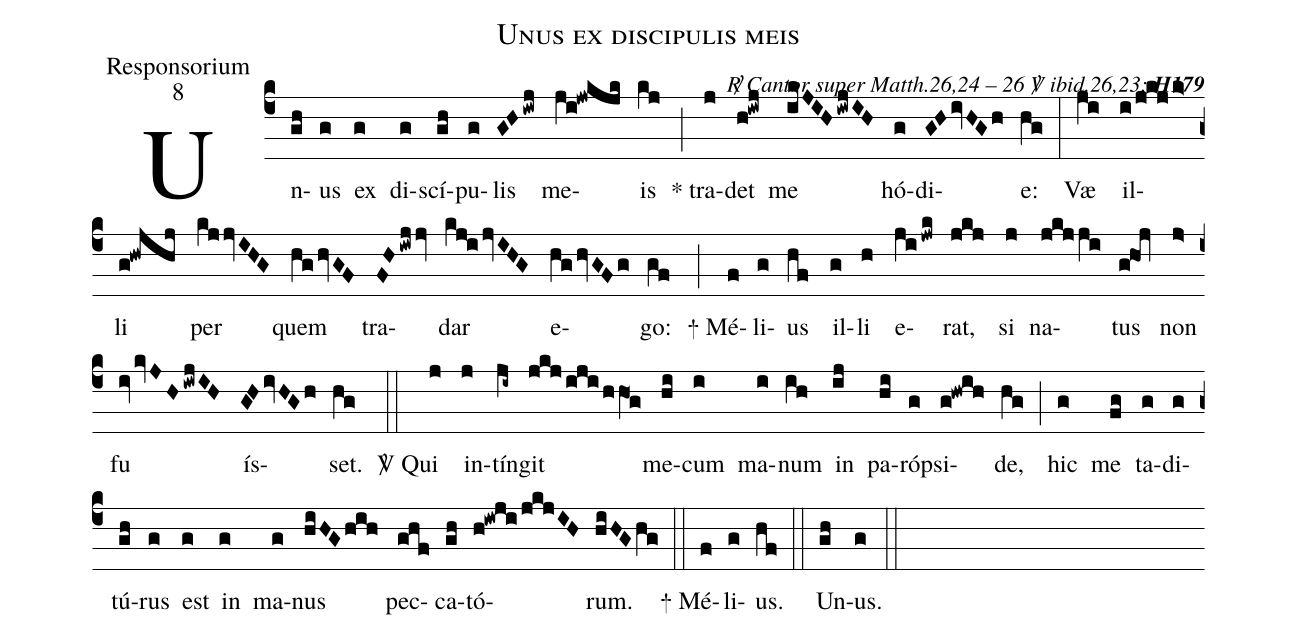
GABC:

name:Unus ex discipulis meis;
office-part:Responsorium;
mode:8;
commentary:{\itshape\mdseries \Rbar\ Cantor super Matth.26,24 -- 26  \Vbar\ ibid.26,23;\/} {\bfseries H179};
%%
(c4) Un(gh)us(g) ex(g) di(g)scí(gh)pu(g)lis(GHiwj) me(ji!jwkjk)is(kj) (;)
<sp>*</sp> tra(j)det(h!iwj) me(ikJIHiwjIH) hó(g)di(GHivHGh)e:(hg) (:)
Væ(ji) il(i/jkj/k>)li(g!hwjhj) per(kjjvIHG) quem(hghvGF) tra(FHiwjjv)dar(kj@ijvIHG) e(hghvGFg)go:(gf) (;)
<sp>+</sp> Mé(f)li(g)us(hf) il(g)li(h) e(ji/jwk)rat,(jkj) si(j) na(jkjji)tus(g!ho1j) non(j>) fu(ivkvJHiwjIH) ís(GHivHGh)set.(hg) (::)
<sp>V/</sp> Qui(j) in(j)tín(ji~)git(jkj/iji/hhO1g) me(hi)cum(i) ma(i)num(ih) in(ij) pa(hi)ró(g)psi(g!hwih)de,(hg) (;)
hic(g) me(fg) ta(g)di(g)tú(gh)rus(g) est(g) in(g) ma(g)nus(hiHGhih) pec(ghf)ca(gh)tó(h!iwji/jkjIH)rum.(hiHGhg) (::)
<sp>+</sp> Mé(f)li(g)us.(hf) (::)
Un(gh)us.(g) (::)
